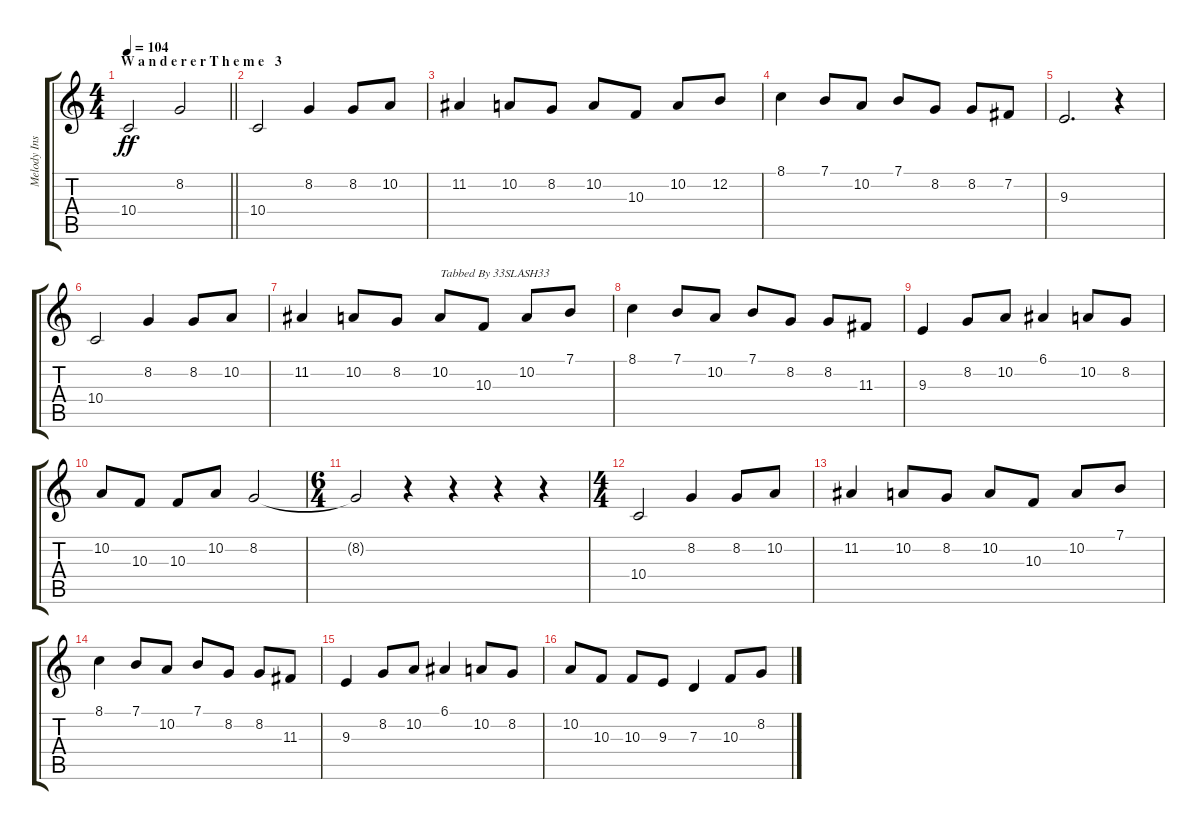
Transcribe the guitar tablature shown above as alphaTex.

\track ("Melody Instrument" "Melody Ins") {instrument flute}
\staff {score tabs}
\tuning (E4 B3 G3 D3 A2 E2) {hide}
\ts (4 4)
\section ("" "W a n d e r e r T h e m e   3")
\tempo 104
\clef g2
\barLineRight lightlight
\ks c
10.4.2{dy ff} 8.2.2 |
10.4.2 8.2.4 8.2.8 10.2.8 |
11.2.4 10.2.8 8.2.8 10.2.8 10.3.8 10.2.8 12.2.8 |
8.1.4 7.1.8 10.2.8 7.1.8 8.2.8 8.2.8 7.2.8 |
9.3.2{d} r.4 |
10.4.2 8.2.4 8.2.8 10.2.8 |
11.2.4 10.2.8 8.2.8 10.2.8{txt "Tabbed By 33SLASH33"} 10.3.8 10.2.8 7.1.8 |
8.1.4 7.1.8 10.2.8 7.1.8 8.2.8 8.2.8 11.3.8 |
9.3.4 8.2.8 10.2.8 6.1.4 10.2.8 8.2.8 |
10.2.8 10.3.8 10.3.8 10.2.8 8.2.2 |
\ts (6 4)
8.2{t}.2 r.4 r.4 r.4 r.4 |
\ts (4 4)
10.4.2 8.2.4 8.2.8 10.2.8 |
11.2.4 10.2.8 8.2.8 10.2.8 10.3.8 10.2.8 7.1.8 |
8.1.4 7.1.8 10.2.8 7.1.8 8.2.8 8.2.8 11.3.8 |
9.3.4 8.2.8 10.2.8 6.1.4 10.2.8 8.2.8 |
10.2.8 10.3.8 10.3.8 9.3.8 7.3.4 10.3.8 8.2.8
